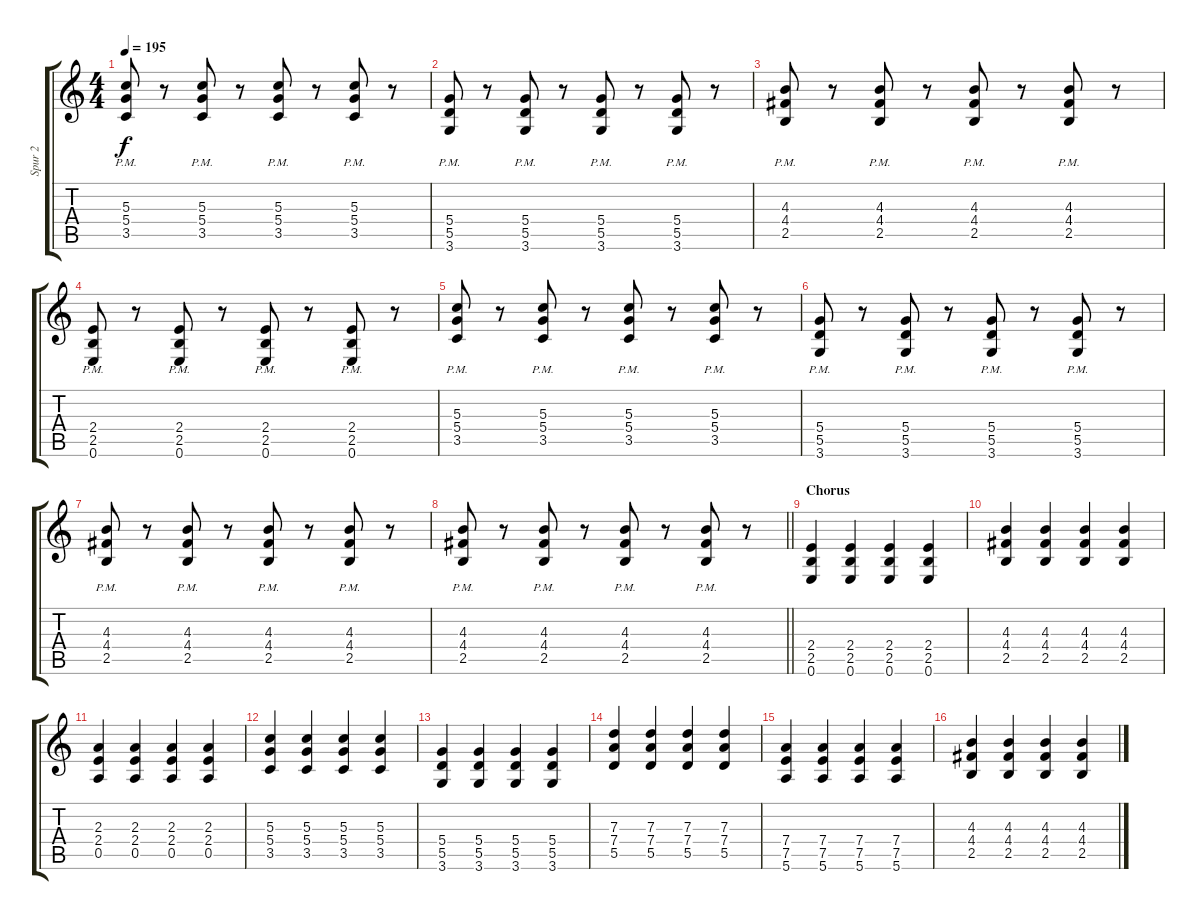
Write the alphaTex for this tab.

\track ("Spur 2" "Spur 2") {instrument overdrivenguitar}
\staff {score tabs}
\tuning (E4 B3 G3 D3 A2 E2) {hide}
\ts (4 4)
\tempo 195
\clef g2
\ks c
(5.3{pm} 5.4{pm} 3.5{pm}).8{dy f} r.8 (5.3{pm} 5.4{pm} 3.5{pm}).8 r.8 (5.3{pm} 5.4{pm} 3.5{pm}).8 r.8 (5.3{pm} 5.4{pm} 3.5{pm}).8 r.8 |
(5.4{pm} 5.5{pm} 3.6).8 r.8 (5.4{pm} 5.5{pm} 3.6).8 r.8 (5.4{pm} 5.5{pm} 3.6).8 r.8 (5.4{pm} 5.5{pm} 3.6).8 r.8 |
(4.3{pm} 4.4{pm} 2.5{pm}).8 r.8 (4.3{pm} 4.4{pm} 2.5{pm}).8 r.8 (4.3{pm} 4.4{pm} 2.5{pm}).8 r.8 (4.3{pm} 4.4{pm} 2.5{pm}).8 r.8 |
(2.4{pm} 2.5{pm} 0.6).8 r.8 (2.4{pm} 2.5{pm} 0.6).8 r.8 (2.4{pm} 2.5{pm} 0.6).8 r.8 (2.4{pm} 2.5{pm} 0.6).8 r.8 |
(5.3{pm} 5.4{pm} 3.5{pm}).8 r.8 (5.3{pm} 5.4{pm} 3.5{pm}).8 r.8 (5.3{pm} 5.4{pm} 3.5{pm}).8 r.8 (5.3{pm} 5.4{pm} 3.5{pm}).8 r.8 |
(5.4{pm} 5.5{pm} 3.6).8 r.8 (5.4{pm} 5.5{pm} 3.6).8 r.8 (5.4{pm} 5.5{pm} 3.6).8 r.8 (5.4{pm} 5.5{pm} 3.6).8 r.8 |
(4.3{pm} 4.4{pm} 2.5{pm}).8 r.8 (4.3{pm} 4.4{pm} 2.5{pm}).8 r.8 (4.3{pm} 4.4{pm} 2.5{pm}).8 r.8 (4.3{pm} 4.4{pm} 2.5{pm}).8 r.8 |
\barLineRight lightlight
(4.3{pm} 4.4{pm} 2.5{pm}).8 r.8 (4.3{pm} 4.4{pm} 2.5{pm}).8 r.8 (4.3{pm} 4.4{pm} 2.5{pm}).8 r.8 (4.3{pm} 4.4{pm} 2.5{pm}).8 r.8 |
\section ("" "Chorus")
(2.4 2.5 0.6).4 (2.4 2.5 0.6).4 (2.4 2.5 0.6).4 (2.4 2.5 0.6).4 |
(4.3 4.4 2.5).4 (4.3 4.4 2.5).4 (4.3 4.4 2.5).4 (4.3 4.4 2.5).4 |
(2.3 2.4 0.5).4 (2.3 2.4 0.5).4 (2.3 2.4 0.5).4 (2.3 2.4 0.5).4 |
(5.3 5.4 3.5).4 (5.3 5.4 3.5).4 (5.3 5.4 3.5).4 (5.3 5.4 3.5).4 |
(5.4 5.5 3.6).4 (5.4 5.5 3.6).4 (5.4 5.5 3.6).4 (5.4 5.5 3.6).4 |
(7.3 7.4 5.5).4 (7.3 7.4 5.5).4 (7.3 7.4 5.5).4 (7.3 7.4 5.5).4 |
(7.4 7.5 5.6).4 (7.4 7.5 5.6).4 (7.4 7.5 5.6).4 (7.4 7.5 5.6).4 |
(4.3 4.4 2.5).4 (4.3 4.4 2.5).4 (4.3 4.4 2.5).4 (4.3 4.4 2.5).4
